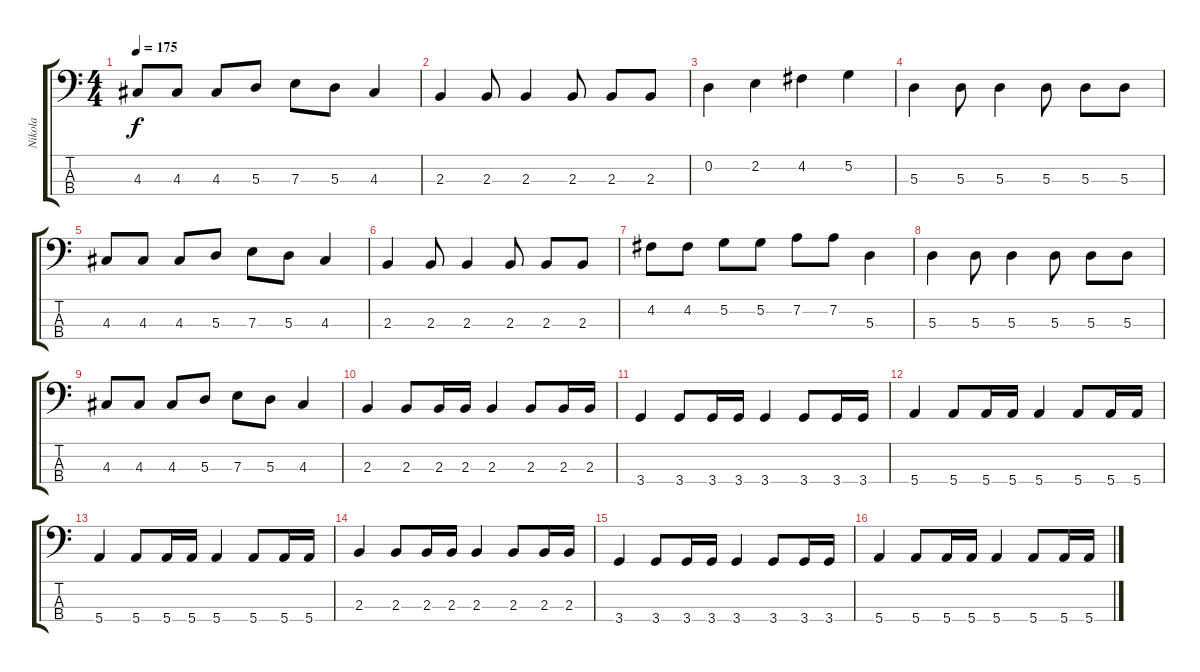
\track ("Nikola" "Nikola") {instrument electricbasspick}
\staff {score tabs}
\tuning (G2 D2 A1 E1) {hide}
\ts (4 4)
\tempo 175
\clef f4
\ks c
4.3.8{dy f} 4.3.8 4.3.8 5.3.8 7.3.8 5.3.8 4.3.4 |
2.3.4 2.3.8 2.3.4 2.3.8 2.3.8 2.3.8 |
0.2.4 2.2.4 4.2.4 5.2.4 |
5.3.4 5.3.8 5.3.4 5.3.8 5.3.8 5.3.8 |
4.3.8 4.3.8 4.3.8 5.3.8 7.3.8 5.3.8 4.3.4 |
2.3.4 2.3.8 2.3.4 2.3.8 2.3.8 2.3.8 |
4.2.8 4.2.8 5.2.8 5.2.8 7.2.8 7.2.8 5.3.4 |
5.3.4 5.3.8 5.3.4 5.3.8 5.3.8 5.3.8 |
4.3.8 4.3.8 4.3.8 5.3.8 7.3.8 5.3.8 4.3.4 |
2.3.4 2.3.8 2.3.16 2.3.16 2.3.4 2.3.8 2.3.16 2.3.16 |
3.4.4 3.4.8 3.4.16 3.4.16 3.4.4 3.4.8 3.4.16 3.4.16 |
5.4.4 5.4.8 5.4.16 5.4.16 5.4.4 5.4.8 5.4.16 5.4.16 |
5.4.4 5.4.8 5.4.16 5.4.16 5.4.4 5.4.8 5.4.16 5.4.16 |
2.3.4 2.3.8 2.3.16 2.3.16 2.3.4 2.3.8 2.3.16 2.3.16 |
3.4.4 3.4.8 3.4.16 3.4.16 3.4.4 3.4.8 3.4.16 3.4.16 |
5.4.4 5.4.8 5.4.16 5.4.16 5.4.4 5.4.8 5.4.16 5.4.16
